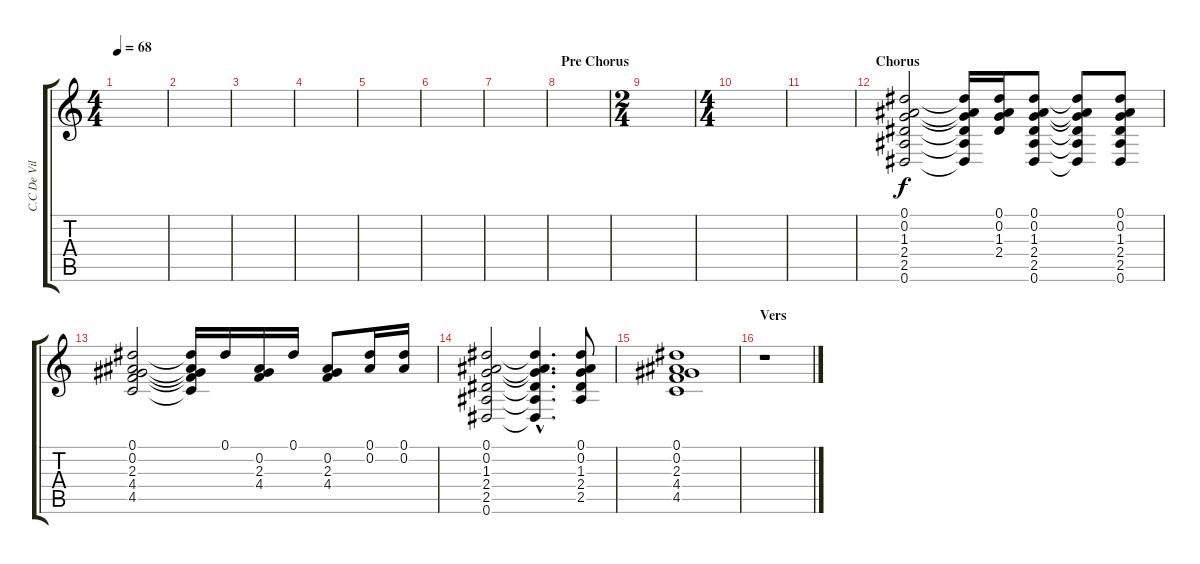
\track ("C.C De Ville - Lead Guitar" "C.C De Vil") {instrument distortionguitar}
\staff {score tabs}
\tuning (Eb4 Bb3 Gb3 Db3 Ab2 Eb2) {hide}
\ts (4 4)
\tempo 68
\clef g2
\ks c
|
|
|
|
|
|
|
\section ("" "Pre Chorus")
|
\ts (2 4)
|
\ts (4 4)
|
|
\section ("" "Chorus")
(0.1 0.2 1.3 2.4 2.5 0.6).2{volume 11 instrument overdrivenguitar} (0.1{t} 0.2{t} 1.3{t} 2.4{t} 2.5{t} 0.6{t}).16 (0.1 0.2 1.3 2.4).16 (0.1 0.2 1.3 2.4 2.5 0.6).8 (0.1{t} 0.2{t} 1.3{t} 2.4{t} 2.5{t} 0.6{t}).8 (0.1 0.2 1.3 2.4 2.5 0.6).8 |
(0.1 0.2 2.3 4.4 4.5).2 (0.1{t} 0.2{t} 2.3{t} 4.4{t} 4.5{t}).16 0.1.16 (0.2 2.3 4.4).16 0.1.16 (0.2 2.3 4.4).8 (0.1 0.2).16 (0.1 0.2).16 |
(0.1 0.2 1.3 2.4 2.5 0.6).2 (0.1{hac t} 0.2{hac t} 1.3{hac t} 2.4{hac t} 2.5{hac t} 0.6{hac t}).4{d} (0.1 0.2 1.3 2.4 2.5).8 |
(0.1 0.2 2.3 4.4 4.5).1 |
\section ("" "Vers")
r.1
